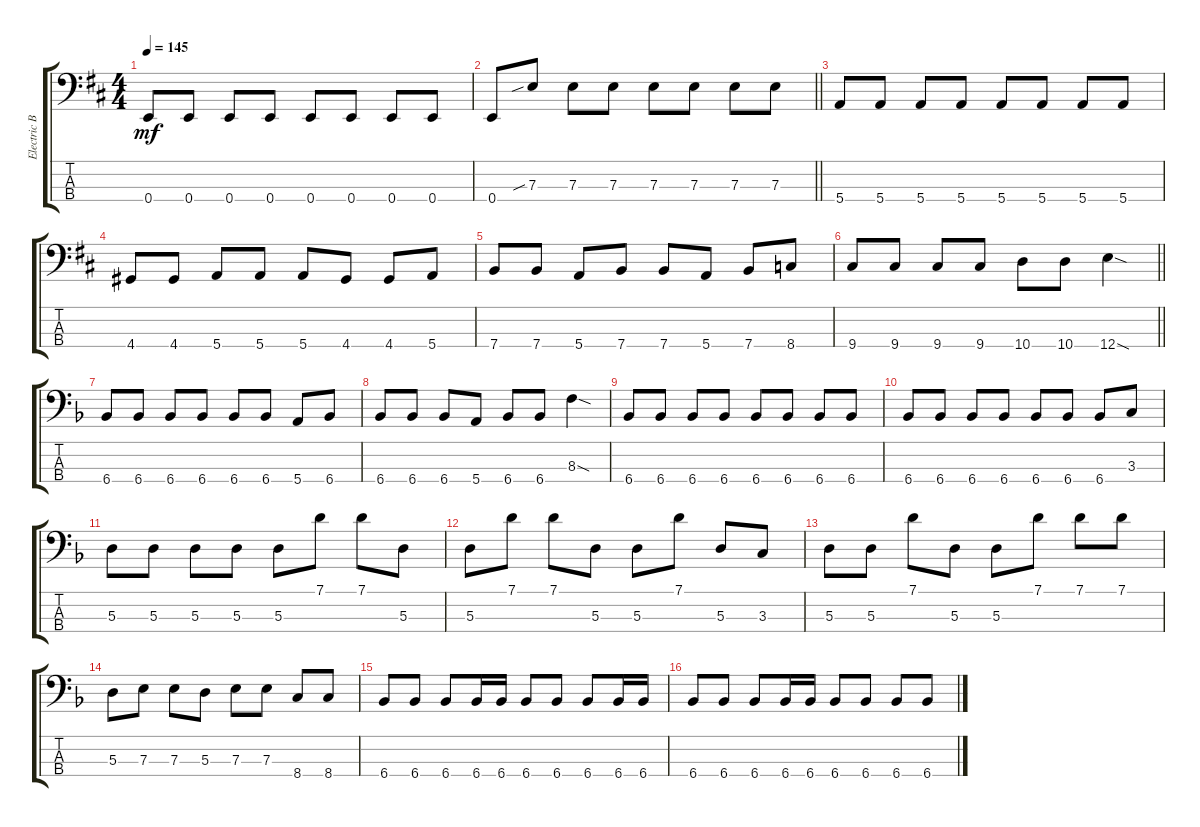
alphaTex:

\track ("Electric Bass" "Electric B") {instrument electricbassfinger}
\staff {score tabs}
\tuning (G2 D2 A1 E1) {hide}
\ts (4 4)
\tempo 145
\clef f4
\ks d
0.4.8{dy mf} 0.4.8 0.4.8 0.4.8 0.4.8 0.4.8 0.4.8 0.4.8 |
\barLineRight lightlight
0.4.8 7.3{sib}.8 7.3.8 7.3.8 7.3.8 7.3.8 7.3.8 7.3.8 |
5.4.8 5.4.8 5.4.8 5.4.8 5.4.8 5.4.8 5.4.8 5.4.8 |
4.4.8 4.4.8 5.4.8 5.4.8 5.4.8 4.4.8 4.4.8 5.4.8 |
7.4.8 7.4.8 5.4.8 7.4.8 7.4.8 5.4.8 7.4.8 8.4.8 |
\barLineRight lightlight
9.4.8 9.4.8 9.4.8 9.4.8 10.4.8 10.4.8 12.4{sod}.4 |
\ks f
6.4.8 6.4.8 6.4.8 6.4.8 6.4.8 6.4.8 5.4.8 6.4.8 |
6.4.8 6.4.8 6.4.8 5.4.8 6.4.8 6.4.8 8.3{sod}.4 |
6.4.8 6.4.8 6.4.8 6.4.8 6.4.8 6.4.8 6.4.8 6.4.8 |
6.4.8 6.4.8 6.4.8 6.4.8 6.4.8 6.4.8 6.4.8 3.3.8 |
5.3.8 5.3.8 5.3.8 5.3.8 5.3.8 7.1.8 7.1.8 5.3.8 |
5.3.8 7.1.8 7.1.8 5.3.8 5.3.8 7.1.8 5.3.8 3.3.8 |
5.3.8 5.3.8 7.1.8 5.3.8 5.3.8 7.1.8 7.1.8 7.1.8 |
5.3.8 7.3.8 7.3.8 5.3.8 7.3.8 7.3.8 8.4.8 8.4.8 |
6.4.8 6.4.8 6.4.8 6.4.16 6.4.16 6.4.8 6.4.8 6.4.8 6.4.16 6.4.16 |
6.4.8 6.4.8 6.4.8 6.4.16 6.4.16 6.4.8 6.4.8 6.4.8 6.4.8
